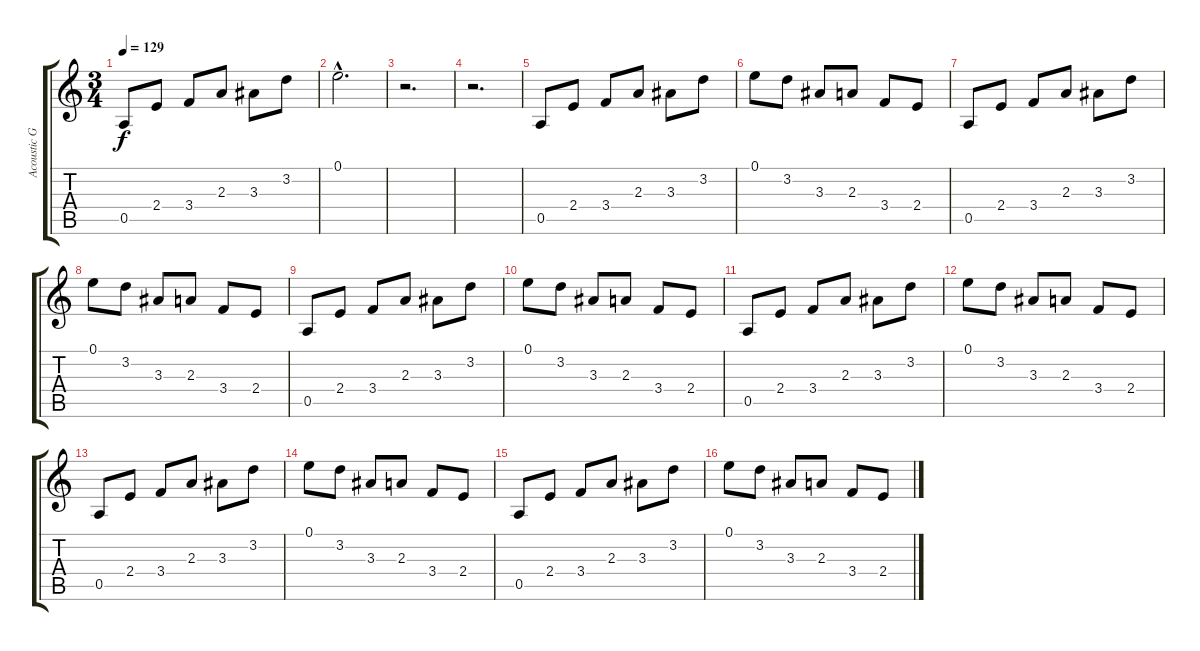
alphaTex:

\track ("Acoustic Guitar" "Acoustic G") {instrument acousticguitarnylon}
\staff {score tabs}
\tuning (E4 B3 G3 D3 A2 E2) {hide}
\ts (3 4)
\tempo 129
\clef g2
\ks c
0.5.8{dy f instrument acousticguitarnylon} 2.4.8 3.4.8 2.3.8 3.3.8 3.2.8 |
0.1{hac}.2{d} |
r.2{d} |
r.2{d} |
0.5.8 2.4.8 3.4.8 2.3.8 3.3.8 3.2.8 |
0.1.8 3.2.8 3.3.8 2.3.8 3.4.8 2.4.8 |
0.5.8 2.4.8 3.4.8 2.3.8 3.3.8 3.2.8 |
0.1.8 3.2.8 3.3.8 2.3.8 3.4.8 2.4.8 |
0.5.8 2.4.8 3.4.8 2.3.8 3.3.8 3.2.8 |
0.1.8 3.2.8 3.3.8 2.3.8 3.4.8 2.4.8 |
0.5.8 2.4.8 3.4.8 2.3.8 3.3.8 3.2.8 |
0.1.8 3.2.8 3.3.8 2.3.8 3.4.8 2.4.8 |
0.5.8 2.4.8 3.4.8 2.3.8 3.3.8 3.2.8 |
0.1.8 3.2.8 3.3.8 2.3.8 3.4.8 2.4.8 |
0.5.8 2.4.8 3.4.8 2.3.8 3.3.8 3.2.8 |
0.1.8 3.2.8 3.3.8 2.3.8 3.4.8 2.4.8
